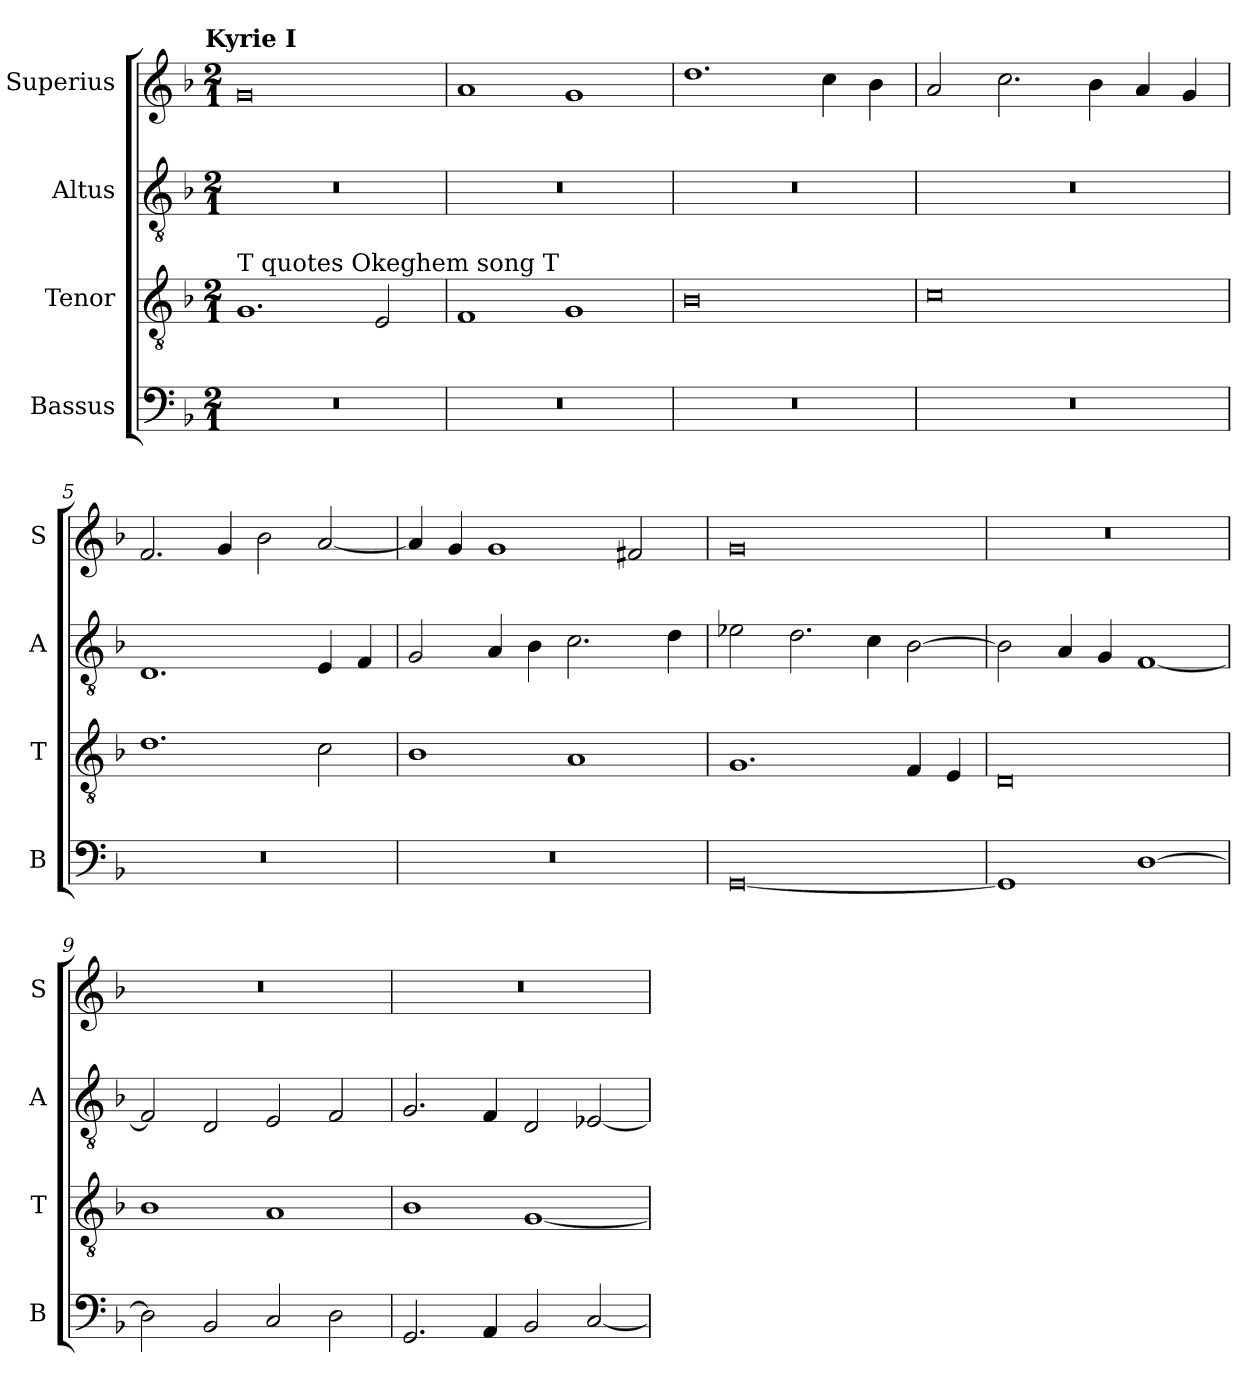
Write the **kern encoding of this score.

**kern	**kern	**kern	**kern
*part4	*part3	*part2	*part1
*staff4	*staff3	*staff2	*staff1
*I"Bassus	*I"Tenor	*I"Altus	*I"Superius
*I'B	*I'T	*I'A	*I'S
*clefF4	*clefGv2	*clefGv2	*clefG2
*k[b-]	*k[b-]	*k[b-]	*k[b-]
!!LO:TX:omd:t=Kyrie I
*M2/1	*M2/1	*M2/1	*M2/1
=1	=1	=1	=1
!	!LO:TX:a:t=T quotes Okeghem song T	!	!
0r	1.G	0r	0g
.	2E/	.	.
=2	=2	=2	=2
0r	1F	0r	1a
.	1G	.	1g
=3	=3	=3	=3
0r	0B-	0r	1.dd
.	.	.	4cc\
.	.	.	4b-\
=4	=4	=4	=4
0r	0c	0r	2a/
.	.	.	2.cc\
.	.	.	4b-\
.	.	.	4a/
.	.	.	4g/
=5	=5	=5	=5
0r	1.d	1.D	2.f/
.	.	.	4g/
.	.	.	2b-\
.	2c\	4E/	[2a/
.	.	4F/	.
=6	=6	=6	=6
0r	1B-	2G/	4a/]
.	.	.	4g/
.	.	4A/	1g
.	.	4B-\	.
.	1A	2.c\	.
.	.	.	2f#X/
.	.	4d\	.
=7	=7	=7	=7
[0GG	1.G	2e-X\	0g
.	.	2.d\	.
.	.	4c\	.
.	4F/	[2B-\	.
.	4E/	.	.
=8	=8	=8	=8
1GG]	0D	2B-\]	0r
.	.	4A/	.
.	.	4G/	.
[1D	.	[1F	.
=9	=9	=9	=9
2D\]	1B-	2F/]	0r
2BB-/	.	2D/	.
2C/	1A	2E/	.
2D\	.	2F/	.
=10	=10	=10	=10
2.GG/	1B-	2.G/	0r
4AA/	.	4F/	.
2BB-/	[1G	2D/	.
[2C/	.	[2E-X/	.
=	=	=	=
*-	*-	*-	*-
